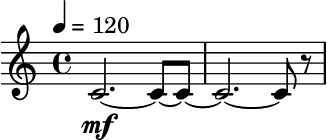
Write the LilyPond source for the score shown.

\version "2.24.2"
\language "english"
\include "lilypond-book-preamble.ly"
#(ly:set-option 'tall-page-formats 'png)
\header
{
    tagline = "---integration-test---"
}
\score
{
    % OPEN_BRACKETS:
    \new Staff
    {
        % OPEN_BRACKETS:
        \new Voice
        {
            % OPEN_BRACKETS:
            {
                % BEFORE:
                % COMMANDS:
                \tempo 4=120
                % OPENING:
                % COMMANDS:
                \time 4/4
                c'2.
                % AFTER:
                % ARTICULATIONS:
                \mf
                % SPANNER_STARTS:
                ~
                c'8
                % AFTER:
                % START_BEAM:
                [
                % SPANNER_STARTS:
                ~
                c'8
                % AFTER:
                % STOP_BEAM:
                ]
                % SPANNER_STARTS:
                ~
            % CLOSE_BRACKETS:
            }
            % OPEN_BRACKETS:
            {
                c'2.
                % AFTER:
                % SPANNER_STARTS:
                ~
                c'8
                r8
            % CLOSE_BRACKETS:
            }
        % CLOSE_BRACKETS:
        }
    % CLOSE_BRACKETS:
    }
}
